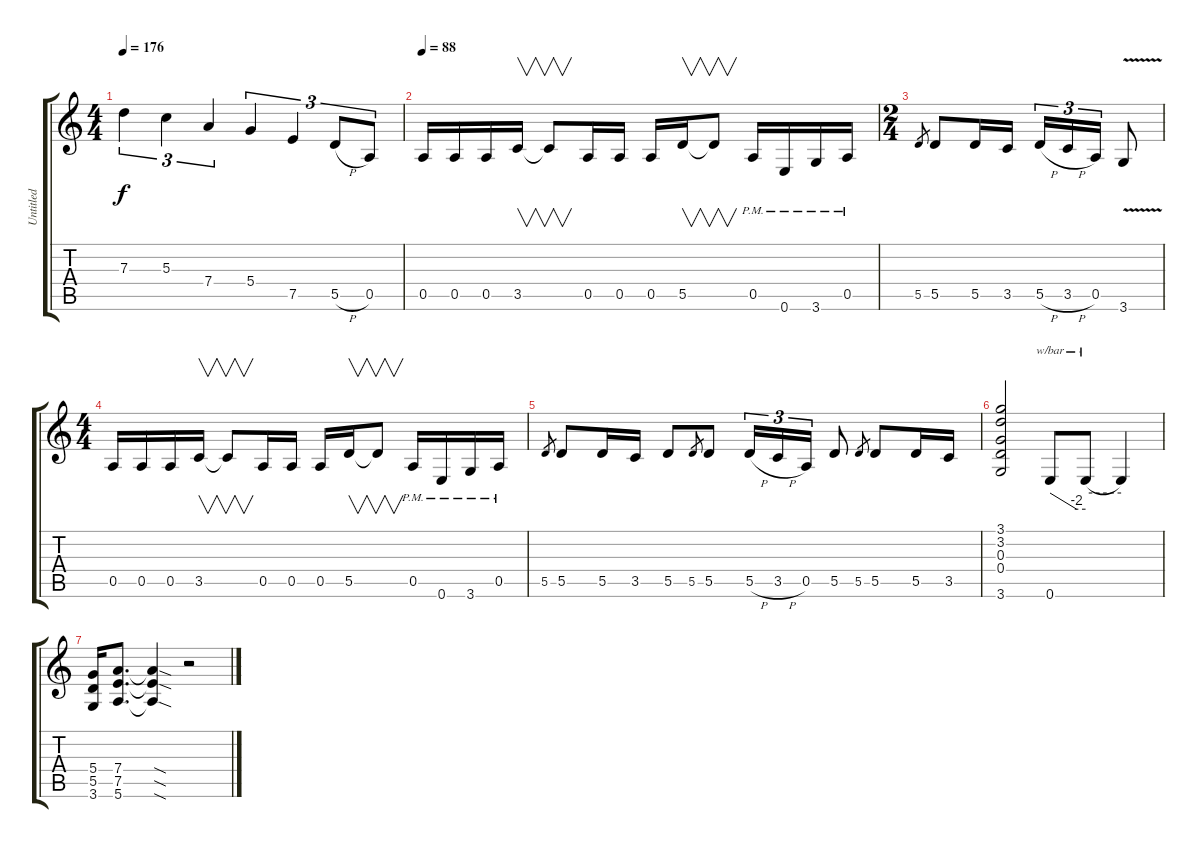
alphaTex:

\track ("Untitled" "Untitled") {instrument overdrivenguitar}
\staff {score tabs}
\tuning (E4 B3 G3 D3 A2 E2) {hide}
\ts (4 4)
\tempo 176
\clef g2
\ks c
7.3.4{tu (3 2) dy f} 5.3.4{tu (3 2)} 7.4.4{tu (3 2)} 5.4.4{tu (3 2)} 7.5.4{tu (3 2)} 5.5{h}.8{tu (3 2)} 0.5.8{tu (3 2)} |
\tempo 88
0.5.16 0.5.16 0.5.16 3.5.16{v} 3.5{t}.8{v} 0.5.16 0.5.16 0.5.16 5.5.16{v} 5.5{t}.8{v} 0.5{pm}.16 0.6{pm}.16 3.6{pm}.16 0.5{pm}.16 |
\ts (2 4)
5.5.8{gr} 5.5.8 5.5.16 3.5.16 5.5{h}.16{tu (3 2)} 3.5{h}.16{tu (3 2)} 0.5.16{tu (3 2)} 3.6{v}.8 |
\ts (4 4)
0.5.16 0.5.16 0.5.16 3.5.16{v} 3.5{t}.8{v} 0.5.16 0.5.16 0.5.16 5.5.16{v} 5.5{t}.8{v} 0.5{pm}.16 0.6{pm}.16 3.6{pm}.16 0.5{pm}.16 |
5.5.8{gr} 5.5.8 5.5.16 3.5.16 5.5.8 5.5.8{gr} 5.5.8 5.5{h}.16{tu (3 2)} 3.5{h}.16{tu (3 2)} 0.5.16{tu (3 2)} 5.5.8 5.5.8{gr} 5.5.8 5.5.16 3.5.16 |
(3.1 3.2 0.3 0.4 3.6).2 0.6.8{tbe (custom default 0 0 45 -8 60 -8)} 0.6{t}.8{tbe (hold default 0 0 60 0)} 0.6{t}.4 |
(5.4 5.5 3.6).16 (7.4 7.5 5.6).8{d} (7.4{sod t} 7.5{sod t} 5.6{sod t}).4 r.2
